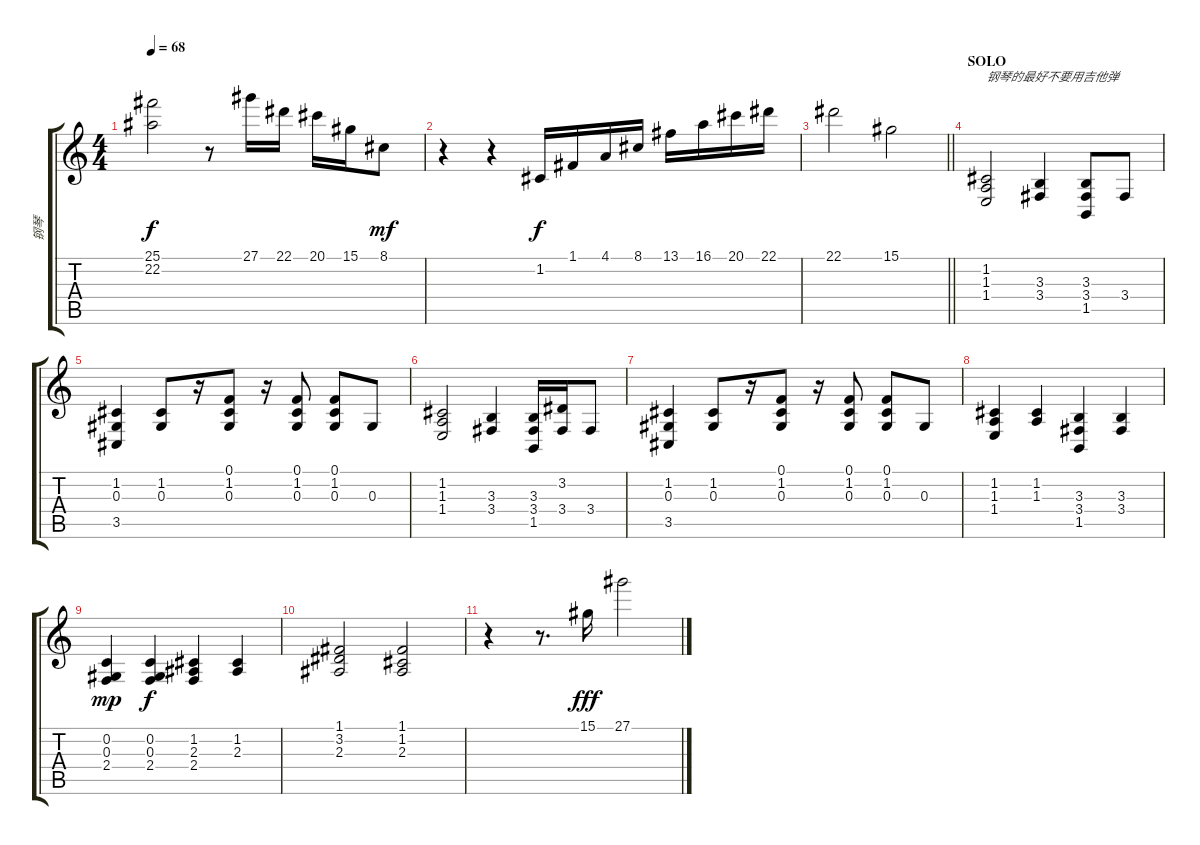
\track ("钢琴" "钢琴") {instrument brightacousticpiano}
\staff {score tabs}
\tuning (F4 C4 Ab3 Eb3 Bb2 F2) {hide}
\ts (4 4)
\tempo 68
\clef g2
\ks c
(25.1 22.2).2{dy f} r.8 27.1.16 22.1.16 20.1.16 15.1.16 8.1.8{dy mf} |
r.4 r.4 1.2.16{dy f} 1.1.16 4.1.16 8.1.16 13.1.16 16.1.16 20.1.16 22.1.16 |
\barLineRight lightlight
22.1.2 15.1.2 |
\section ("" "SOLO")
(1.2 1.3 1.4).2{txt "钢琴的最好不要用吉他弹 "} (3.3 3.4).4 (3.3 3.4 1.5).8 3.4.8 |
(1.2 0.3 3.5).4 (1.2 0.3).8 r.16 (0.1 1.2 0.3).8 r.16 (0.1 1.2 0.3).8 (0.1 1.2 0.3).8 0.3.8 |
(1.2 1.3 1.4).2 (3.3 3.4).4 (3.3 3.4 1.5).16 (3.2 3.4).16 3.4.8 |
(1.2 0.3 3.5).4 (1.2 0.3).8 r.16 (0.1 1.2 0.3).8 r.16 (0.1 1.2 0.3).8 (0.1 1.2 0.3).8 0.3.8 |
(1.2 1.3 1.4).4 (1.2 1.3).4 (3.3 3.4 1.5).4 (3.3 3.4).4 |
(0.2 0.3 2.4).4{dy mp} (0.2 0.3 2.4).4{dy f} (1.2 2.3 2.4).4 (1.2 2.3).4 |
(1.1 3.2 2.3).2 (1.1 1.2 2.3).2 |
r.4 r.8{d} 15.1.16{dy fff} 27.1.2
